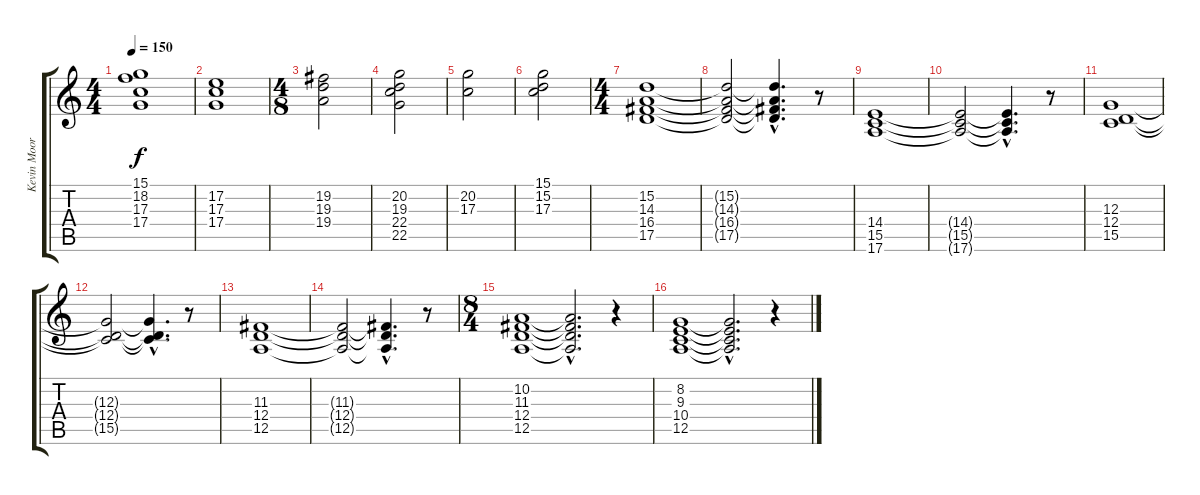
\track ("Kevin Moore: Keyboard" "Kevin Moor") {instrument pad7halo}
\staff {score tabs}
\tuning (E4 B3 G3 D3 A2 E2) {hide}
\ts (4 4)
\tempo 150
\clef g2
\ks c
(15.1 18.2 17.3 17.4).1{dy f} |
(17.2 17.3 17.4).1 |
\ts (4 8)
(19.2 19.3 19.4).2 |
(20.2 19.3 22.4 22.5).2 |
(20.2 17.3).2 |
(15.1 15.2 17.3).2 |
\ts (4 4)
(15.2 14.3 16.4 17.5).1 |
(15.2{t} 14.3{t} 16.4{t} 17.5{t}).2 (15.2{hac t} 14.3{hac t} 16.4{hac t} 17.5{hac t}).4{d} r.8 |
(14.4 15.5 17.6).1 |
(14.4{t} 15.5{t} 17.6{t}).2 (14.4{hac t} 15.5{hac t} 17.6{hac t}).4{d} r.8 |
(12.3 12.4 15.5).1 |
(12.3{t} 12.4{t} 15.5{t}).2 (12.3{hac t} 12.4{hac t} 15.5{hac t}).4{d} r.8 |
(11.3 12.4 12.5).1 |
(11.3{t} 12.4{t} 12.5{t}).2 (11.3{hac t} 12.4{hac t} 12.5{hac t}).4{d} r.8 |
\ts (8 4)
(10.2 11.3 12.4 12.5).1 (10.2{hac t} 11.3{hac t} 12.4{hac t} 12.5{hac t}).2{d} r.4 |
(8.2 9.3 10.4 12.5).1 (8.2{hac t} 9.3{hac t} 10.4{hac t} 12.5{hac t}).2{d} r.4
